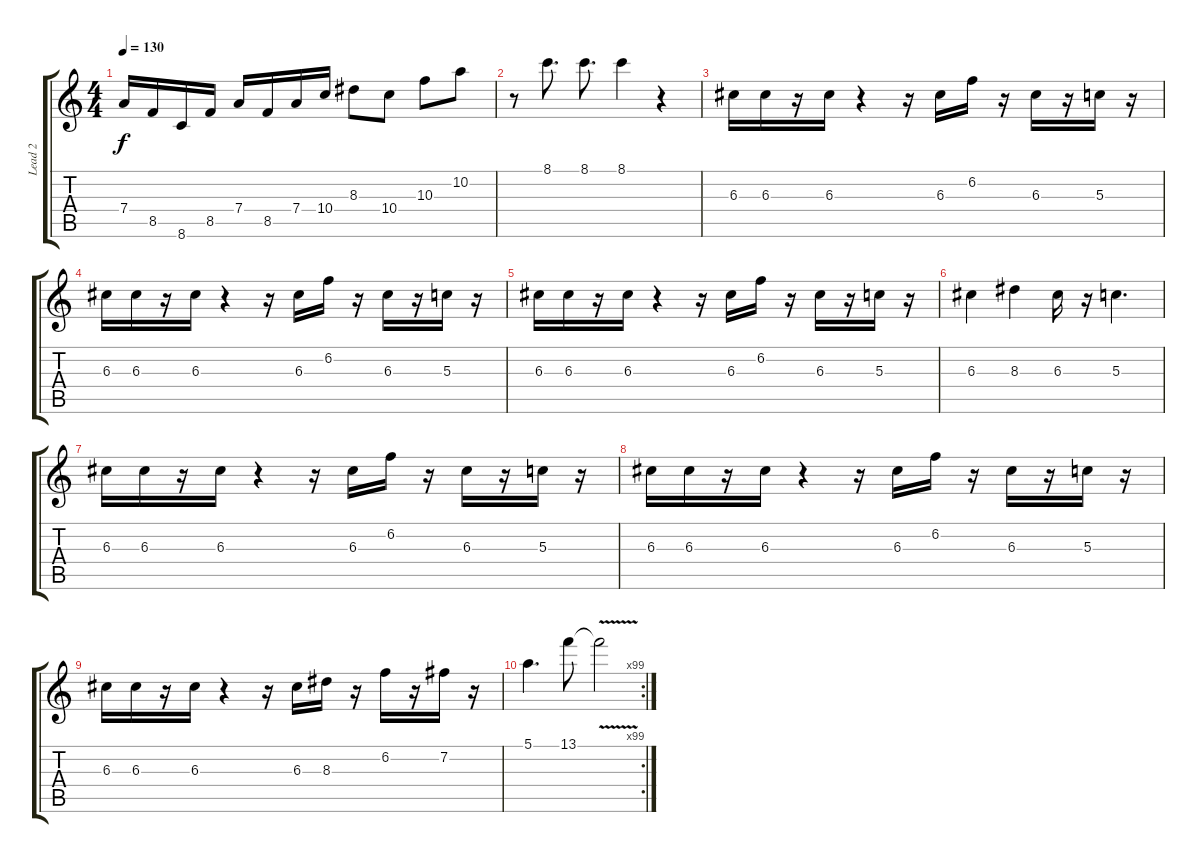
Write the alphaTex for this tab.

\track ("Lead 2" "Lead 2") {instrument overdrivenguitar}
\staff {score tabs}
\tuning (E4 B3 G3 D3 A2 E2) {hide}
\ts (4 4)
\tempo 130
\clef g2
\ks c
7.4.16{dy f} 8.5.16 8.6.16 8.5.16 7.4.16 8.5.16 7.4.16 10.4.16 8.3.8 10.4.8 10.3.8 10.2.8 |
r.8 8.1.8{d} 8.1.8{d} 8.1.4 r.4 |
6.3.16 6.3.16 r.16 6.3.16 r.4 r.16 6.3.16 6.2.16 r.16 6.3.16 r.16 5.3.16 r.16 |
6.3.16 6.3.16 r.16 6.3.16 r.4 r.16 6.3.16 6.2.16 r.16 6.3.16 r.16 5.3.16 r.16 |
6.3.16 6.3.16 r.16 6.3.16 r.4 r.16 6.3.16 6.2.16 r.16 6.3.16 r.16 5.3.16 r.16 |
6.3.4 8.3.4 6.3.16 r.16 5.3.4{d} |
6.3.16 6.3.16 r.16 6.3.16 r.4 r.16 6.3.16 6.2.16 r.16 6.3.16 r.16 5.3.16 r.16 |
6.3.16 6.3.16 r.16 6.3.16 r.4 r.16 6.3.16 6.2.16 r.16 6.3.16 r.16 5.3.16 r.16 |
6.3.16 6.3.16 r.16 6.3.16 r.4 r.16 6.3.16 8.3.16 r.16 6.2.16 r.16 7.2.16 r.16 |
\rc 99
5.1.4{d} 13.1.8 13.1{v t}.2
